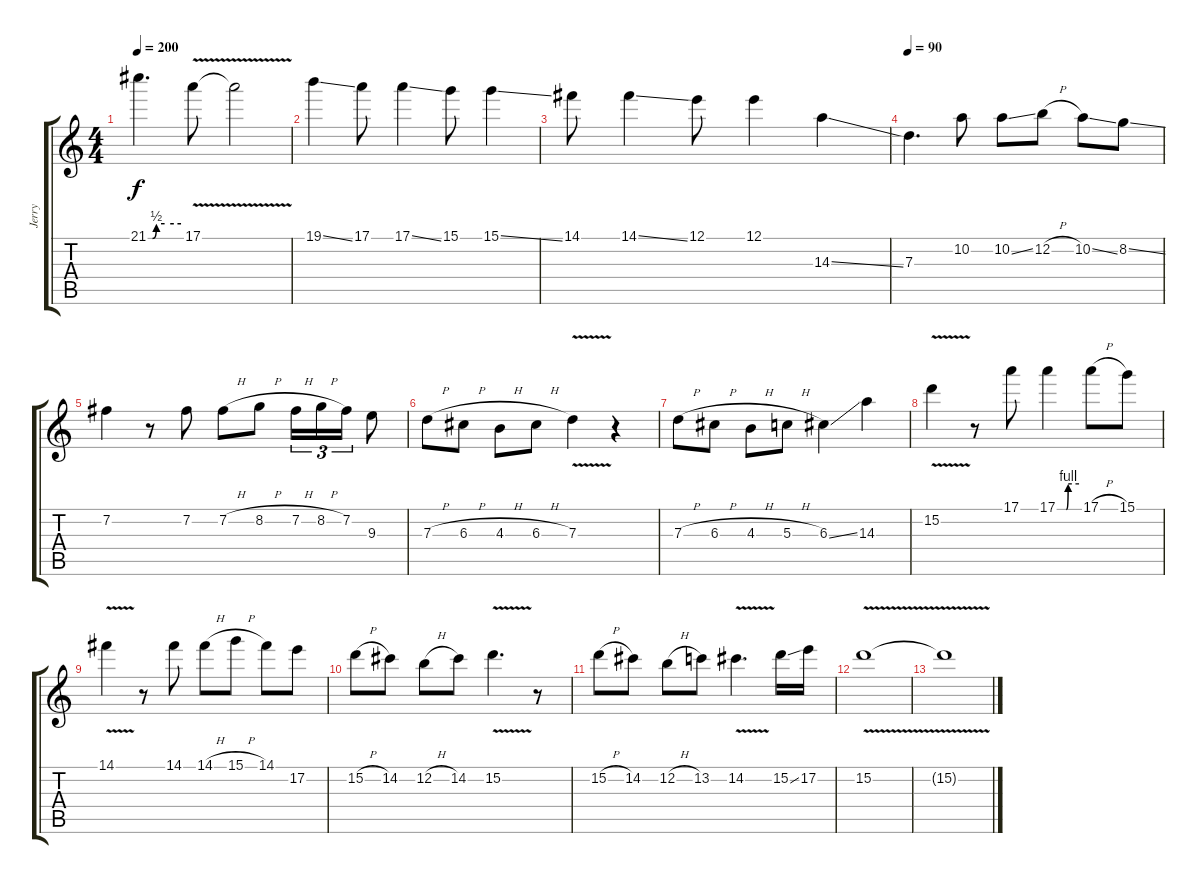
\track ("Jerry" "Jerry") {instrument distortionguitar}
\staff {score tabs}
\tuning (E4 B3 G3 D3 A2 E2) {hide}
\ts (4 4)
\tempo 200
\clef g2
\ks c
21.1{be (custom 0 0 8 0 15 2 30 2 60 2)}.4{d dy f} 17.1{v}.8 17.1{t}.2 |
19.1{ss}.4 17.1.8 17.1{ss}.4 15.1.8 15.1{ss}.4 |
14.1.8 14.1{ss}.4 12.1.8 12.1.4 14.3{ss}.4 |
\tempo 90
7.3.4{d} 10.2.8 10.2{ss}.8 12.2{h}.8 10.2{ss}.8 8.2{ss}.8 |
7.2.4 r.8 7.2.8 7.2{h}.8 8.2{h}.8 7.2{h}.16{tu (3 2)} 8.2{h}.16{tu (3 2)} 7.2.16{tu (3 2)} 9.3.8 |
7.3{h}.8 6.3{h}.8 4.3{h}.8 6.3{h}.8 7.3{v}.4 r.4 |
7.3{h}.8 6.3{h}.8 4.3{h}.8 5.3{h}.8 6.3{ss}.4 14.3.4 |
15.2{v}.4 r.8 17.1.8 17.1{be (custom 0 0 25 0 30 4 60 4)}.4 17.1{h}.8 15.1.8 |
14.1{v}.4 r.8 14.1.8 14.1{h}.8 15.1{h}.8 14.1.8 17.2.8 |
15.2{h}.8 14.2.8 12.2{h}.8 14.2.8 15.2{v}.4{d} r.8 |
15.2{h}.8 14.2.8 12.2{h}.8 13.2.8 14.2{v}.4{d} 15.2{ss}.16 17.2.16 |
15.2{v}.1 |
15.2{t}.1
